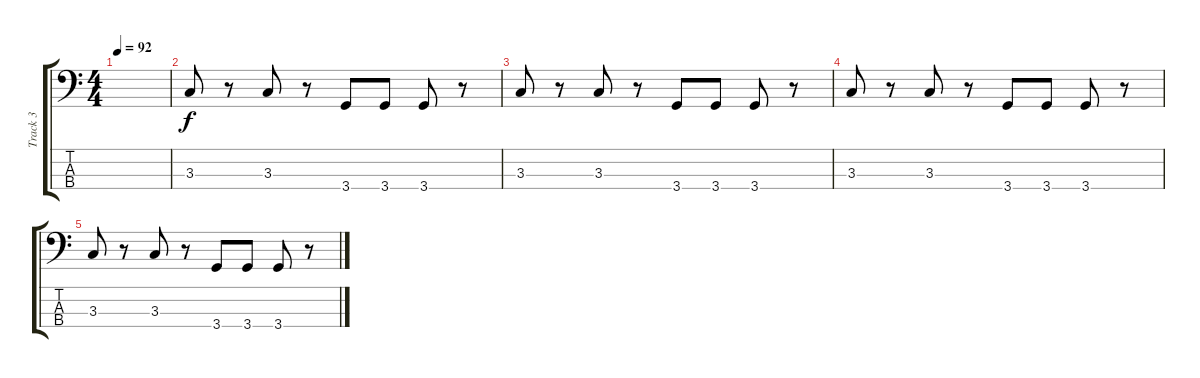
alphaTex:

\track ("Track 3" "Track 3") {instrument electricbassfinger}
\staff {score tabs}
\tuning (G2 D2 A1 E1) {hide}
\ts (4 4)
\tempo 92
\clef f4
\ks c
|
3.3.8 r.8 3.3.8 r.8 3.4.8 3.4.8 3.4.8 r.8 |
3.3.8 r.8 3.3.8 r.8 3.4.8 3.4.8 3.4.8 r.8 |
3.3.8 r.8 3.3.8 r.8 3.4.8 3.4.8 3.4.8 r.8 |
3.3.8 r.8 3.3.8 r.8 3.4.8 3.4.8 3.4.8 r.8
